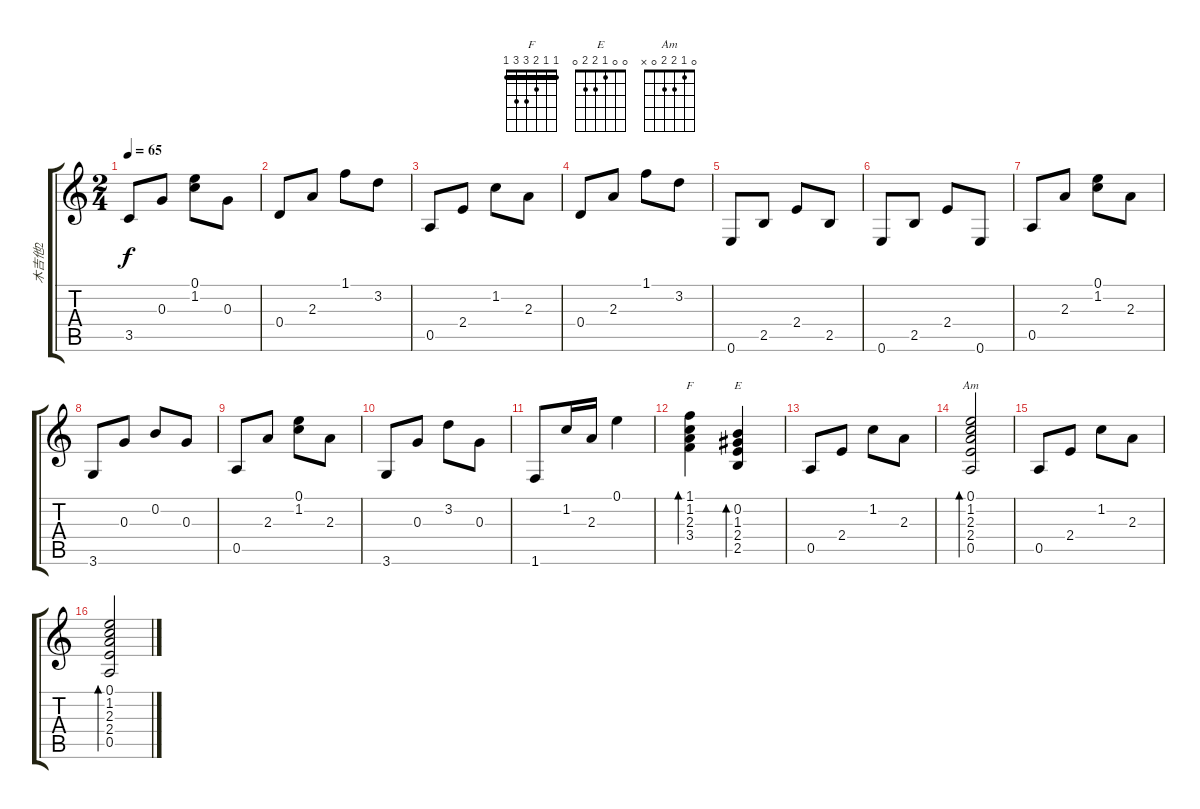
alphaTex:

\track ("木吉他2" "木吉他2") {instrument acousticguitarnylon}
\staff {score tabs}
\tuning (E4 B3 G3 D3 A2 E2) {hide}
\chord ("F" 1 1 2 3 3 1) {barre 1}
\chord ("E" 0 0 1 2 2 0)
\chord ("Am" 0 1 2 2 0 x)
\ts (2 4)
\tempo 65
\clef g2
\ks c
3.5.8{dy f} 0.3.8 (0.1 1.2).8 0.3.8 |
0.4.8 2.3.8 1.1.8 3.2.8 |
0.5.8 2.4.8 1.2.8 2.3.8 |
0.4.8 2.3.8 1.1.8 3.2.8 |
0.6.8 2.5.8 2.4.8 2.5.8 |
0.6.8 2.5.8 2.4.8 0.6.8 |
0.5.8 2.3.8 (0.1 1.2).8 2.3.8 |
3.6.8 0.3.8 0.2.8 0.3.8 |
0.5.8 2.3.8 (0.1 1.2).8 2.3.8 |
3.6.8 0.3.8 3.2.8 0.3.8 |
1.6.8 1.2.16 2.3.16 0.1.4 |
(1.1 1.2 2.3 3.4).4{bd 120 ch "F"} (0.2 1.3 2.4 2.5).4{bd 120 ch "E"} |
0.5.8 2.4.8 1.2.8 2.3.8 |
(0.1 1.2 2.3 2.4 0.5).2{bd 120 ch "Am"} |
0.5.8 2.4.8 1.2.8 2.3.8 |
(0.1 1.2 2.3 2.4 0.5).2{bd 120}
